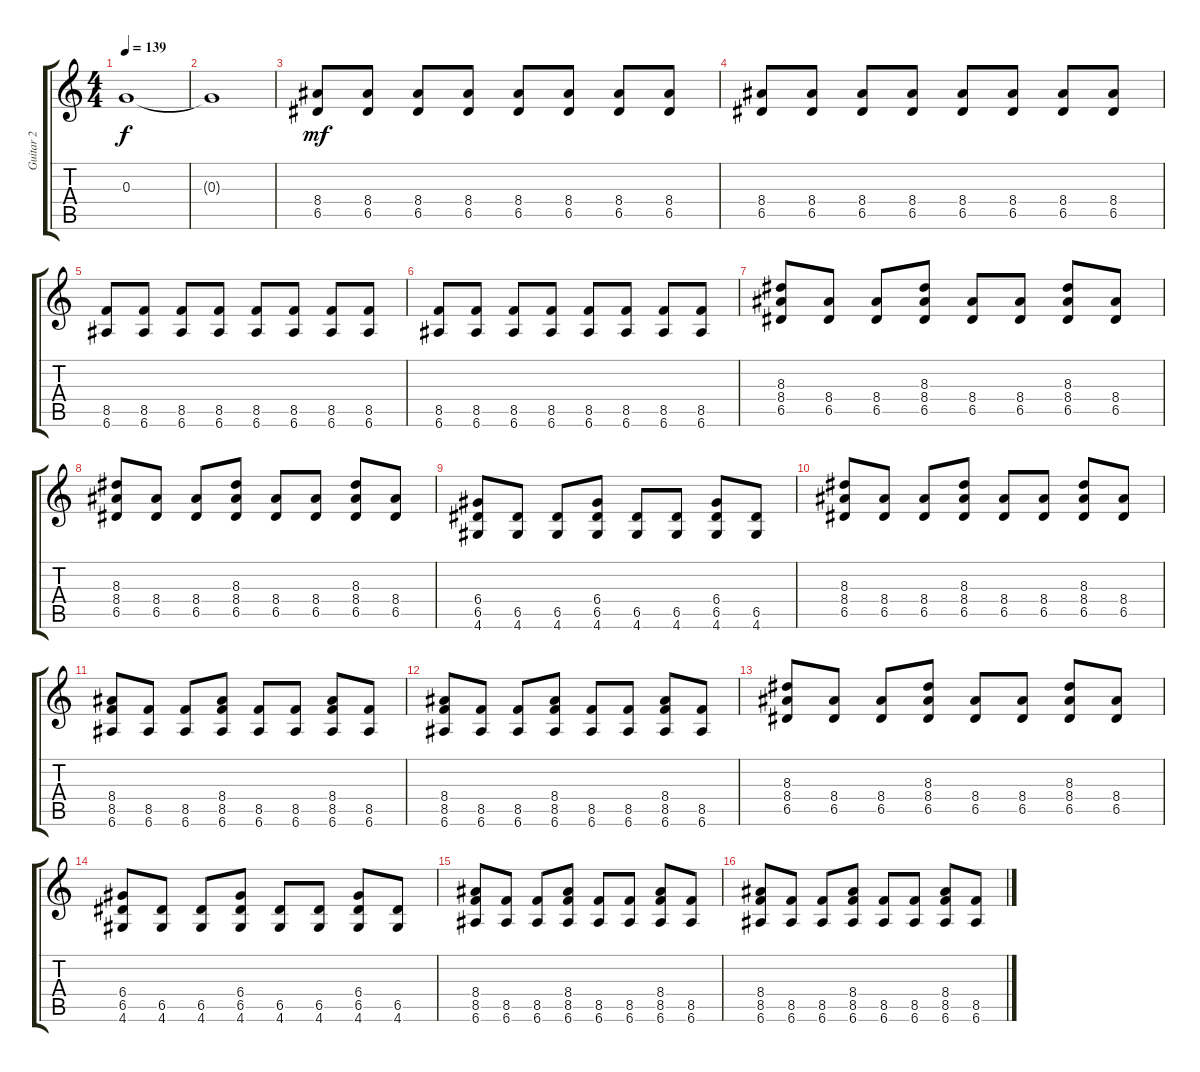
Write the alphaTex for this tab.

\track ("Guitar 2" "Guitar 2") {solo instrument distortionguitar}
\staff {score tabs}
\tuning (E4 B3 G3 D3 A2 E2) {hide}
\ts (4 4)
\tempo 139
\clef g2
\ks c
0.3.1{dy f instrument distortionguitar} |
0.3{t}.1 |
(8.4 6.5).8{dy mf} (8.4 6.5).8 (8.4 6.5).8 (8.4 6.5).8 (8.4 6.5).8 (8.4 6.5).8 (8.4 6.5).8 (8.4 6.5).8 |
(8.4 6.5).8 (8.4 6.5).8 (8.4 6.5).8 (8.4 6.5).8 (8.4 6.5).8 (8.4 6.5).8 (8.4 6.5).8 (8.4 6.5).8 |
(8.5 6.6).8 (8.5 6.6).8 (8.5 6.6).8 (8.5 6.6).8 (8.5 6.6).8 (8.5 6.6).8 (8.5 6.6).8 (8.5 6.6).8 |
(8.5 6.6).8 (8.5 6.6).8 (8.5 6.6).8 (8.5 6.6).8 (8.5 6.6).8 (8.5 6.6).8 (8.5 6.6).8 (8.5 6.6).8 |
(8.3 8.4 6.5).8 (8.4 6.5).8 (8.4 6.5).8 (8.3 8.4 6.5).8 (8.4 6.5).8 (8.4 6.5).8 (8.3 8.4 6.5).8 (8.4 6.5).8 |
(8.3 8.4 6.5).8 (8.4 6.5).8 (8.4 6.5).8 (8.3 8.4 6.5).8 (8.4 6.5).8 (8.4 6.5).8 (8.3 8.4 6.5).8 (8.4 6.5).8 |
(6.4 6.5 4.6).8 (6.5 4.6).8 (6.5 4.6).8 (6.4 6.5 4.6).8 (6.5 4.6).8 (6.5 4.6).8 (6.4 6.5 4.6).8 (6.5 4.6).8 |
(8.3 8.4 6.5).8 (8.4 6.5).8 (8.4 6.5).8 (8.3 8.4 6.5).8 (8.4 6.5).8 (8.4 6.5).8 (8.3 8.4 6.5).8 (8.4 6.5).8 |
(8.4 8.5 6.6).8 (8.5 6.6).8 (8.5 6.6).8 (8.4 8.5 6.6).8 (8.5 6.6).8 (8.5 6.6).8 (8.4 8.5 6.6).8 (8.5 6.6).8 |
(8.4 8.5 6.6).8 (8.5 6.6).8 (8.5 6.6).8 (8.4 8.5 6.6).8 (8.5 6.6).8 (8.5 6.6).8 (8.4 8.5 6.6).8 (8.5 6.6).8 |
(8.3 8.4 6.5).8 (8.4 6.5).8 (8.4 6.5).8 (8.3 8.4 6.5).8 (8.4 6.5).8 (8.4 6.5).8 (8.3 8.4 6.5).8 (8.4 6.5).8 |
(6.4 6.5 4.6).8 (6.5 4.6).8 (6.5 4.6).8 (6.4 6.5 4.6).8 (6.5 4.6).8 (6.5 4.6).8 (6.4 6.5 4.6).8 (6.5 4.6).8 |
(8.4 8.5 6.6).8 (8.5 6.6).8 (8.5 6.6).8 (8.4 8.5 6.6).8 (8.5 6.6).8 (8.5 6.6).8 (8.4 8.5 6.6).8 (8.5 6.6).8 |
(8.4 8.5 6.6).8 (8.5 6.6).8 (8.5 6.6).8 (8.4 8.5 6.6).8 (8.5 6.6).8 (8.5 6.6).8 (8.4 8.5 6.6).8 (8.5 6.6).8
